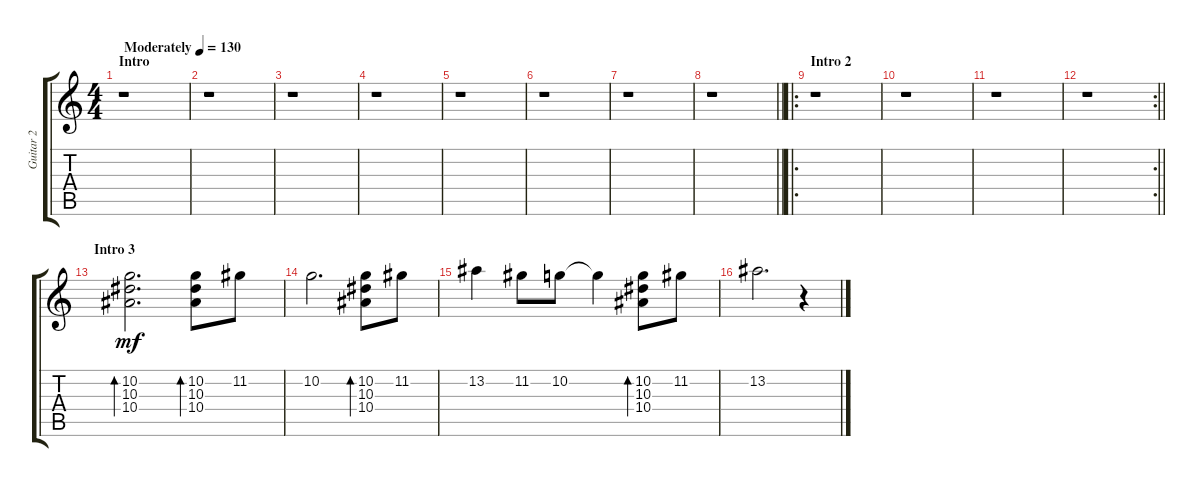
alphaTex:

\track ("Guitar 2" "Guitar 2") {instrument electricguitarclean}
\staff {score tabs}
\tuning (D4 A3 F3 C3 G2 C2) {hide}
\ts (4 4)
\section ("" "Intro")
\tempo (130 "Moderately")
\clef g2
\ks c
r.1{dy mf instrument electricguitarclean} |
r.1 |
r.1 |
r.1 |
r.1 |
r.1 |
r.1 |
\barLineRight lightlight
r.1 |
\ro
\section ("" "Intro 2")
r.1 |
r.1 |
r.1 |
\rc 2
\barLineRight lightlight
r.1 |
\section ("" "Intro 3")
(10.2 10.3 10.4).2{d bd 480} (10.2 10.3 10.4).8{bd 480} 11.2.8 |
10.2.2{d} (10.2 10.3 10.4).8{bd 480} 11.2.8 |
13.2.4 11.2.8 10.2.8 10.2{t}.4 (10.2 10.3 10.4).8{bd 480} 11.2.8 |
13.2.2{d} r.4
